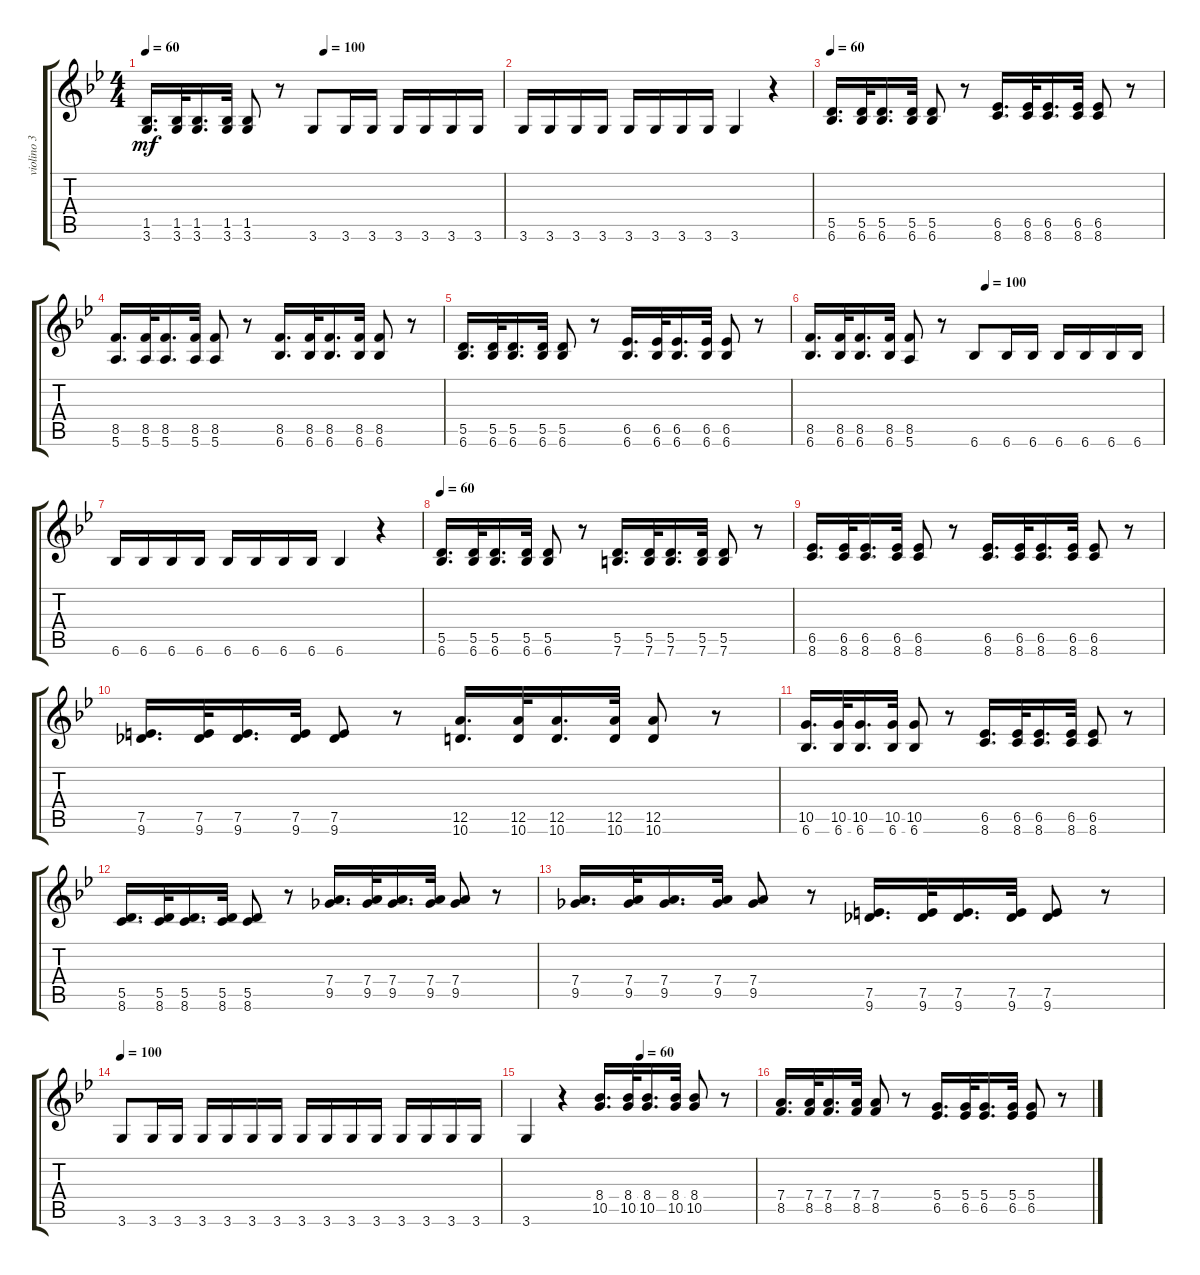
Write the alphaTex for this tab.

\track ("violino 3" "violino 3") {instrument distortionguitar}
\staff {score tabs}
\tuning (E4 B3 G3 D3 A2 E2) {hide}
\ts (4 4)
\tempo 60
\tempo (100 0.5)
\clef g2
\ks bb
(1.5 3.6).16{d dy mf} (1.5 3.6).32 (1.5 3.6).16{d} (1.5 3.6).32 (1.5 3.6).8 r.8 3.6.8 3.6.16 3.6.16 3.6.16 3.6.16 3.6.16 3.6.16 |
3.6.16 3.6.16 3.6.16 3.6.16 3.6.16 3.6.16 3.6.16 3.6.16 3.6.4 r.4 |
\tempo 60
(5.5 6.6).16{d} (5.5 6.6).32 (5.5 6.6).16{d} (5.5 6.6).32 (5.5 6.6).8 r.8 (6.5 8.6).16{d} (6.5 8.6).32 (6.5 8.6).16{d} (6.5 8.6).32 (6.5 8.6).8 r.8 |
(8.5 5.6).16{d} (8.5 5.6).32 (8.5 5.6).16{d} (8.5 5.6).32 (8.5 5.6).8 r.8 (8.5 6.6).16{d} (8.5 6.6).32 (8.5 6.6).16{d} (8.5 6.6).32 (8.5 6.6).8 r.8 |
(5.5 6.6).16{d} (5.5 6.6).32 (5.5 6.6).16{d} (5.5 6.6).32 (5.5 6.6).8 r.8 (6.5 6.6).16{d} (6.5 6.6).32 (6.5 6.6).16{d} (6.5 6.6).32 (6.5 6.6).8 r.8 |
\tempo (100 0.5)
(8.5 6.6).16{d} (8.5 6.6).32 (8.5 6.6).16{d} (8.5 6.6).32 (8.5 5.6).8 r.8 6.6.8 6.6.16 6.6.16 6.6.16 6.6.16 6.6.16 6.6.16 |
6.6.16 6.6.16 6.6.16 6.6.16 6.6.16 6.6.16 6.6.16 6.6.16 6.6.4 r.4 |
\tempo 60
(5.5 6.6).16{d} (5.5 6.6).32 (5.5 6.6).16{d} (5.5 6.6).32 (5.5 6.6).8 r.8 (5.5 7.6).16{d} (5.5 7.6).32 (5.5 7.6).16{d} (5.5 7.6).32 (5.5 7.6).8 r.8 |
(6.5 8.6).16{d} (6.5 8.6).32 (6.5 8.6).16{d} (6.5 8.6).32 (6.5 8.6).8 r.8 (6.5 8.6).16{d} (6.5 8.6).32 (6.5 8.6).16{d} (6.5 8.6).32 (6.5 8.6).8 r.8 |
(7.5 9.6).16{d} (7.5 9.6).32 (7.5 9.6).16{d} (7.5 9.6).32 (7.5 9.6).8 r.8 (12.5 10.6).16{d} (12.5 10.6).32 (12.5 10.6).16{d} (12.5 10.6).32 (12.5 10.6).8 r.8 |
(10.5 6.6).16{d} (10.5 6.6).32 (10.5 6.6).16{d} (10.5 6.6).32 (10.5 6.6).8 r.8 (6.5 8.6).16{d} (6.5 8.6).32 (6.5 8.6).16{d} (6.5 8.6).32 (6.5 8.6).8 r.8 |
(5.5 8.6).16{d} (5.5 8.6).32 (5.5 8.6).16{d} (5.5 8.6).32 (5.5 8.6).8 r.8 (7.4 9.5).16{d} (7.4 9.5).32 (7.4 9.5).16{d} (7.4 9.5).32 (7.4 9.5).8 r.8 |
(7.4 9.5).16{d} (7.4 9.5).32 (7.4 9.5).16{d} (7.4 9.5).32 (7.4 9.5).8 r.8 (7.5 9.6).16{d} (7.5 9.6).32 (7.5 9.6).16{d} (7.5 9.6).32 (7.5 9.6).8 r.8 |
\tempo 100
3.6.8 3.6.16 3.6.16 3.6.16 3.6.16 3.6.16 3.6.16 3.6.16 3.6.16 3.6.16 3.6.16 3.6.16 3.6.16 3.6.16 3.6.16 |
\tempo (60 0.5)
3.6.4 r.4 (8.4 10.5).16{d} (8.4 10.5).32 (8.4 10.5).16{d} (8.4 10.5).32 (8.4 10.5).8 r.8 |
(7.4 8.5).16{d} (7.4 8.5).32 (7.4 8.5).16{d} (7.4 8.5).32 (7.4 8.5).8 r.8 (5.4 6.5).16{d} (5.4 6.5).32 (5.4 6.5).16{d} (5.4 6.5).32 (5.4 6.5).8 r.8
